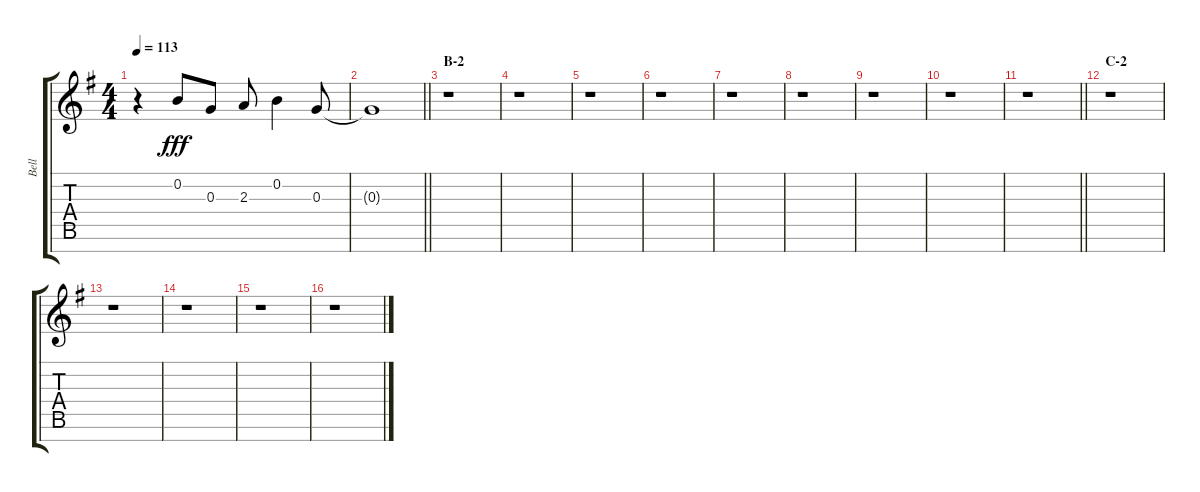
\track ("Bell" "Bell") {instrument tubularbells}
\staff {score tabs}
\tuning (E5 B4 G4 D4 A3 E3 B2) {hide}
\ts (4 4)
\tempo 113
\clef g2
\ks g
r.4{dy fff} 0.2.8 0.3.8 2.3.8 0.2.4 0.3.8 |
\barLineRight lightlight
0.3{t}.1 |
\section ("" "B-2")
r.1 |
r.1 |
r.1 |
r.1 |
r.1 |
r.1 |
r.1 |
r.1 |
\barLineRight lightlight
r.1 |
\section ("" "C-2")
r.1 |
r.1 |
r.1 |
r.1 |
r.1
